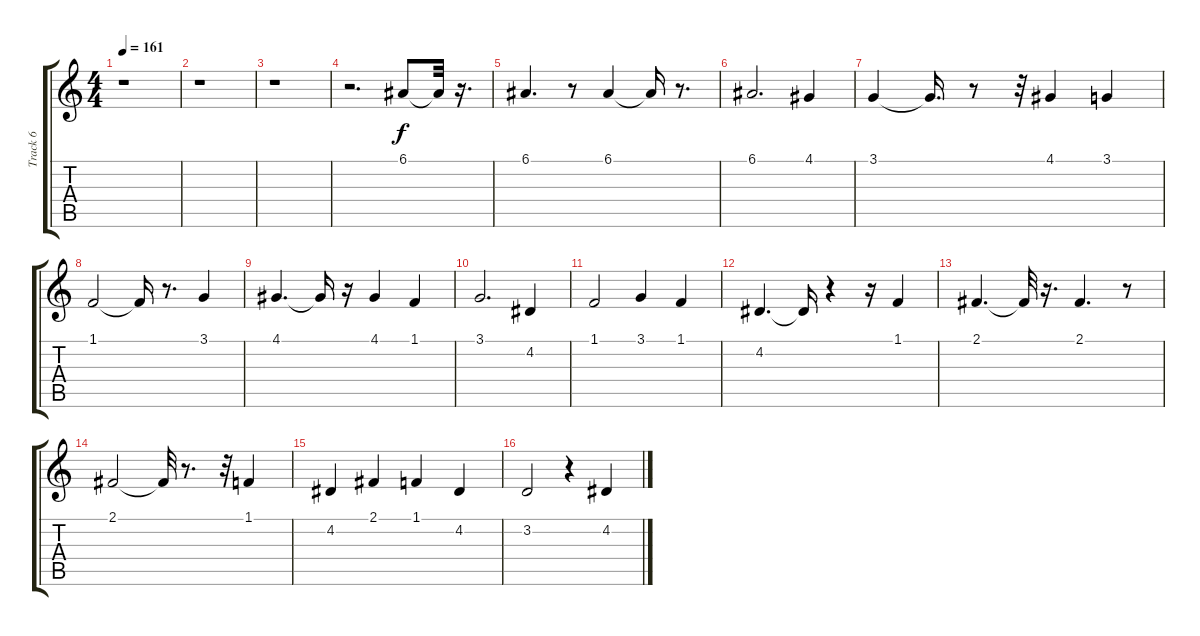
\track ("Track 6" "Track 6") {instrument pad4choir}
\staff {score tabs}
\tuning (E4 B3 G3 D3 A2 E2) {hide}
\ts (4 4)
\tempo 161
\clef g2
\ks c
r.1{dy ppp} |
r.1 |
r.1 |
r.2{d} 6.1.8{dy f} 6.1{t}.32 r.16{d} |
6.1.4{d} r.8 6.1.4 6.1{t}.16 r.8{d} |
6.1.2{d} 4.1.4 |
3.1.4 3.1{t}.16{d} r.8 r.32 4.1.4 3.1.4 |
1.1.2 1.1{t}.16 r.8{d} 3.1.4 |
4.1.4{d} 4.1{t}.16 r.16 4.1.4 1.1.4 |
3.1.2{d} 4.2.4 |
1.1.2 3.1.4 1.1.4 |
4.2.4{d} 4.2{t}.16 r.4 r.16 1.1.4 |
2.1.4{d} 2.1{t}.32 r.16{d} 2.1.4{d} r.8 |
2.1.2 2.1{t}.32 r.8{d} r.32 1.1.4 |
4.2.4 2.1.4 1.1.4 4.2.4 |
3.2.2 r.4 4.2.4
